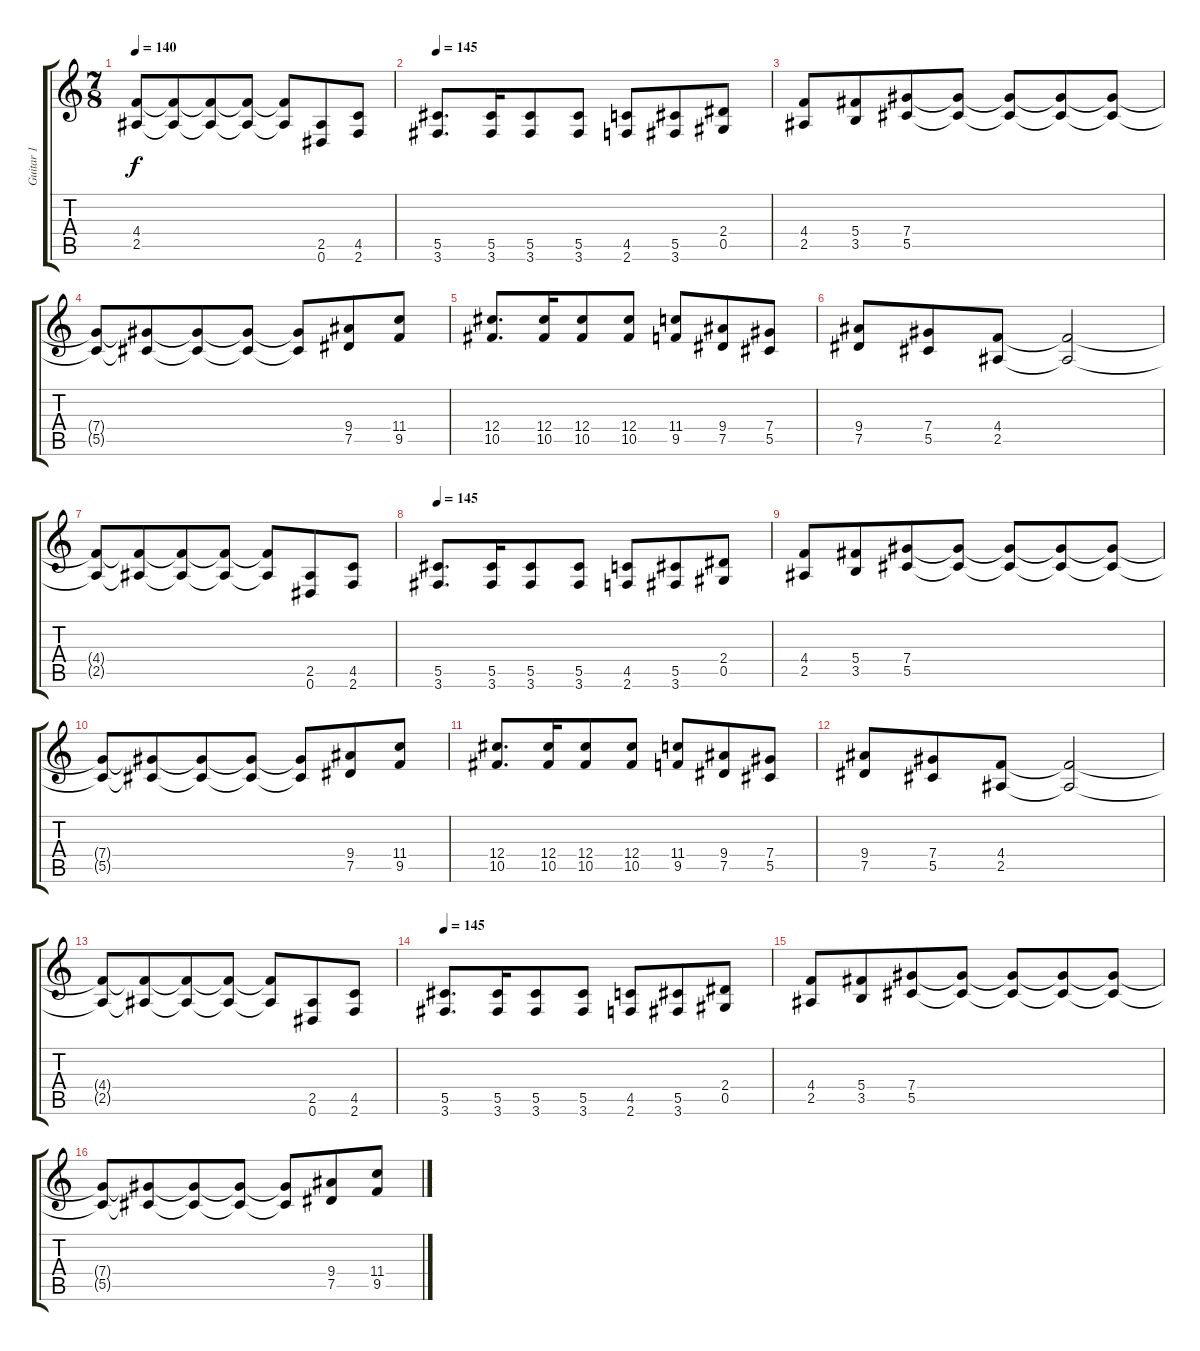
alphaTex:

\track ("Guitar 1" "Guitar 1") {instrument distortionguitar}
\staff {score tabs}
\tuning (Eb4 Bb3 Gb3 Db3 Ab2 Eb2) {hide}
\ts (7 8)
\tempo 140
\clef g2
\ks c
(4.4{t} 2.5{t}).8{dy f} (4.4{t} 2.5{t}).8 (4.4{t} 2.5{t}).8 (4.4{t} 2.5{t}).8 (4.4{t} 2.5{t}).8 (2.5 0.6).8 (4.5 2.6).8 |
\tempo 145
(5.5 3.6).8{d volume 16} (5.5 3.6).16 (5.5 3.6).8 (5.5 3.6).8 (4.5 2.6).8 (5.5 3.6).8 (2.4 0.5).8 |
(4.4 2.5).8 (5.4 3.5).8 (7.4 5.5).8 (7.4{t} 5.5{t}).8 (7.4{t} 5.5{t}).8 (7.4{t} 5.5{t}).8 (7.4{t} 5.5{t}).8 |
(7.4{t} 5.5{t}).8 (7.4{t} 5.5{t}).8 (7.4{t} 5.5{t}).8 (7.4{t} 5.5{t}).8 (7.4{t} 5.5{t}).8 (9.4 7.5).8 (11.4 9.5).8 |
(12.4 10.5).8{d} (12.4 10.5).16 (12.4 10.5).8 (12.4 10.5).8 (11.4 9.5).8 (9.4 7.5).8 (7.4 5.5).8 |
(9.4 7.5).8 (7.4 5.5).8 (4.4 2.5).8 (4.4{t} 2.5{t}).2 |
(4.4{t} 2.5{t}).8 (4.4{t} 2.5{t}).8 (4.4{t} 2.5{t}).8 (4.4{t} 2.5{t}).8 (4.4{t} 2.5{t}).8 (2.5 0.6).8 (4.5 2.6).8 |
\tempo 145
(5.5 3.6).8{d volume 16} (5.5 3.6).16 (5.5 3.6).8 (5.5 3.6).8 (4.5 2.6).8 (5.5 3.6).8 (2.4 0.5).8 |
(4.4 2.5).8 (5.4 3.5).8 (7.4 5.5).8 (7.4{t} 5.5{t}).8 (7.4{t} 5.5{t}).8 (7.4{t} 5.5{t}).8 (7.4{t} 5.5{t}).8 |
(7.4{t} 5.5{t}).8 (7.4{t} 5.5{t}).8 (7.4{t} 5.5{t}).8 (7.4{t} 5.5{t}).8 (7.4{t} 5.5{t}).8 (9.4 7.5).8 (11.4 9.5).8 |
(12.4 10.5).8{d} (12.4 10.5).16 (12.4 10.5).8 (12.4 10.5).8 (11.4 9.5).8 (9.4 7.5).8 (7.4 5.5).8 |
(9.4 7.5).8 (7.4 5.5).8 (4.4 2.5).8 (4.4{t} 2.5{t}).2 |
(4.4{t} 2.5{t}).8 (4.4{t} 2.5{t}).8 (4.4{t} 2.5{t}).8 (4.4{t} 2.5{t}).8 (4.4{t} 2.5{t}).8 (2.5 0.6).8 (4.5 2.6).8 |
\tempo 145
(5.5 3.6).8{d volume 16} (5.5 3.6).16 (5.5 3.6).8 (5.5 3.6).8 (4.5 2.6).8 (5.5 3.6).8 (2.4 0.5).8 |
(4.4 2.5).8 (5.4 3.5).8 (7.4 5.5).8 (7.4{t} 5.5{t}).8 (7.4{t} 5.5{t}).8 (7.4{t} 5.5{t}).8 (7.4{t} 5.5{t}).8 |
(7.4{t} 5.5{t}).8 (7.4{t} 5.5{t}).8 (7.4{t} 5.5{t}).8 (7.4{t} 5.5{t}).8 (7.4{t} 5.5{t}).8 (9.4 7.5).8 (11.4 9.5).8
